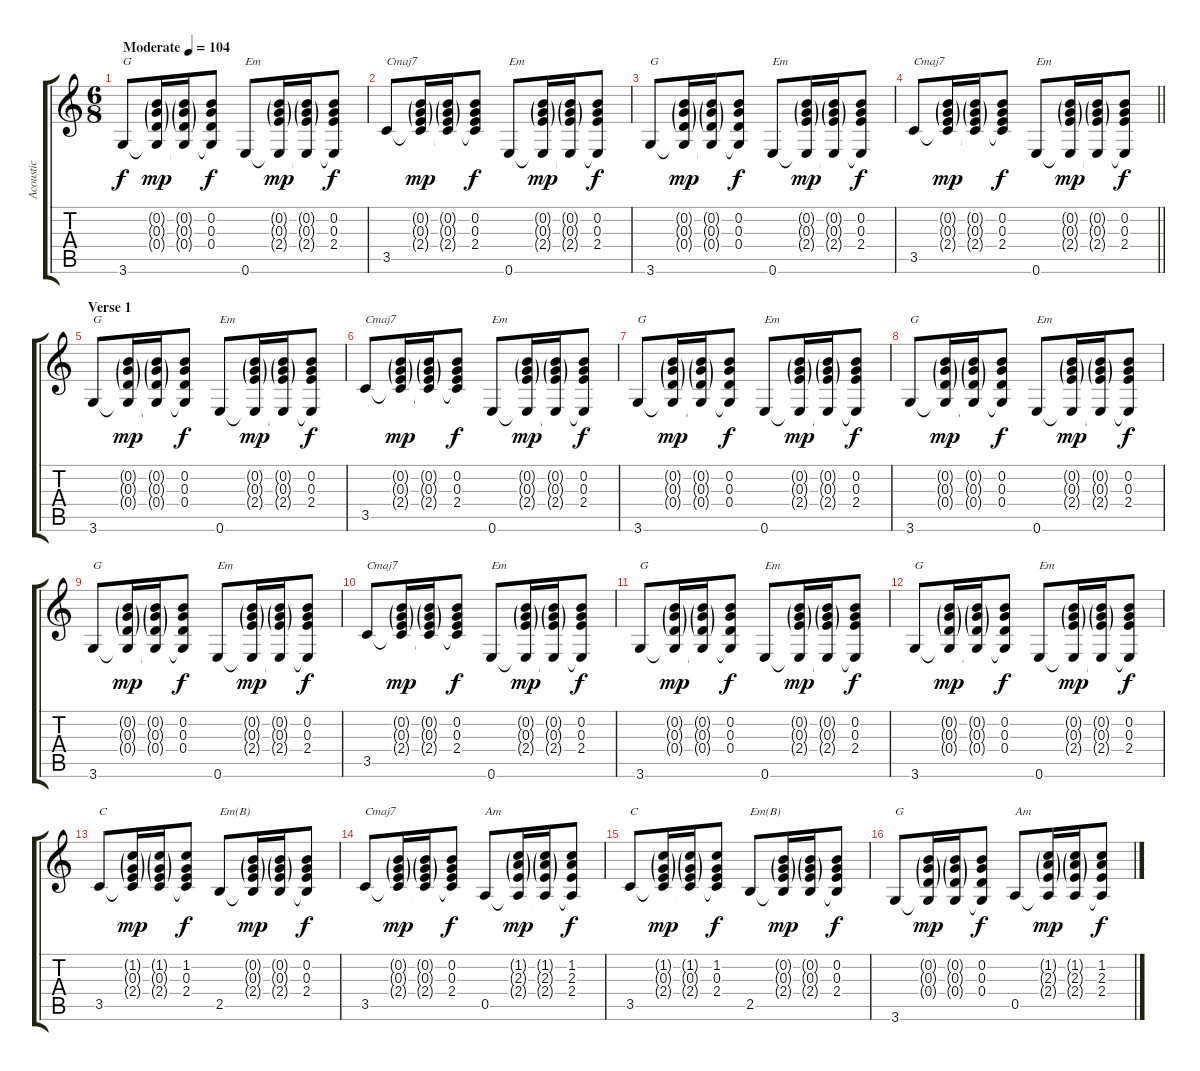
\track ("Acoustic" "Acoustic") {instrument acousticguitarsteel}
\staff {score tabs}
\tuning (E4 B3 G3 D3 A2 E2) {hide}
\ts (6 8)
\tempo (104 "Moderate")
\clef g2
\ks c
3.6.8{txt "G" dy f instrument acousticguitarsteel} (0.2{g} 0.3{g} 0.4{g} 3.6{t}).16{dy mp} (0.2{g} 0.3{g} 0.4{g} 3.6{t}).16 (0.2 0.3 0.4 3.6{t}).8{dy f} 0.6.8{txt "Em"} (0.2{g} 0.3{g} 2.4{g} 0.6{t}).16{dy mp} (0.2{g} 0.3{g} 2.4{g} 0.6{t}).16 (0.2 0.3 2.4 0.6{t}).8{dy f} |
3.5.8{txt "Cmaj7"} (0.2{g} 0.3{g} 2.4{g} 3.5{t}).16{dy mp} (0.2{g} 0.3{g} 2.4{g} 3.5{t}).16 (0.2 0.3 2.4 3.5{t}).8{dy f} 0.6.8{txt "Em"} (0.2{g} 0.3{g} 2.4{g} 0.6{t}).16{dy mp} (0.2{g} 0.3{g} 2.4{g} 0.6{t}).16 (0.2 0.3 2.4 0.6{t}).8{dy f} |
3.6.8{txt "G"} (0.2{g} 0.3{g} 0.4{g} 3.6{t}).16{dy mp} (0.2{g} 0.3{g} 0.4{g} 3.6{t}).16 (0.2 0.3 0.4 3.6{t}).8{dy f} 0.6.8{txt "Em"} (0.2{g} 0.3{g} 2.4{g} 0.6{t}).16{dy mp} (0.2{g} 0.3{g} 2.4{g} 0.6{t}).16 (0.2 0.3 2.4 0.6{t}).8{dy f} |
\barLineRight lightlight
3.5.8{txt "Cmaj7"} (0.2{g} 0.3{g} 2.4{g} 3.5{t}).16{dy mp} (0.2{g} 0.3{g} 2.4{g} 3.5{t}).16 (0.2 0.3 2.4 3.5{t}).8{dy f} 0.6.8{txt "Em"} (0.2{g} 0.3{g} 2.4{g} 0.6{t}).16{dy mp} (0.2{g} 0.3{g} 2.4{g} 0.6{t}).16 (0.2 0.3 2.4 0.6{t}).8{dy f} |
\section ("" "Verse 1")
3.6.8{txt "G"} (0.2{g} 0.3{g} 0.4{g} 3.6{t}).16{dy mp} (0.2{g} 0.3{g} 0.4{g} 3.6{t}).16 (0.2 0.3 0.4 3.6{t}).8{dy f} 0.6.8{txt "Em"} (0.2{g} 0.3{g} 2.4{g} 0.6{t}).16{dy mp} (0.2{g} 0.3{g} 2.4{g} 0.6{t}).16 (0.2 0.3 2.4 0.6{t}).8{dy f} |
3.5.8{txt "Cmaj7"} (0.2{g} 0.3{g} 2.4{g} 3.5{t}).16{dy mp} (0.2{g} 0.3{g} 2.4{g} 3.5{t}).16 (0.2 0.3 2.4 3.5{t}).8{dy f} 0.6.8{txt "Em"} (0.2{g} 0.3{g} 2.4{g} 0.6{t}).16{dy mp} (0.2{g} 0.3{g} 2.4{g} 0.6{t}).16 (0.2 0.3 2.4 0.6{t}).8{dy f} |
3.6.8{txt "G"} (0.2{g} 0.3{g} 0.4{g} 3.6{t}).16{dy mp} (0.2{g} 0.3{g} 0.4{g} 3.6{t}).16 (0.2 0.3 0.4 3.6{t}).8{dy f} 0.6.8{txt "Em"} (0.2{g} 0.3{g} 2.4{g} 0.6{t}).16{dy mp} (0.2{g} 0.3{g} 2.4{g} 0.6{t}).16 (0.2 0.3 2.4 0.6{t}).8{dy f} |
3.6.8{txt "G"} (0.2{g} 0.3{g} 0.4{g} 3.6{t}).16{dy mp} (0.2{g} 0.3{g} 0.4{g} 3.6{t}).16 (0.2 0.3 0.4 3.6{t}).8{dy f} 0.6.8{txt "Em"} (0.2{g} 0.3{g} 2.4{g} 0.6{t}).16{dy mp} (0.2{g} 0.3{g} 2.4{g} 0.6{t}).16 (0.2 0.3 2.4 0.6{t}).8{dy f} |
3.6.8{txt "G"} (0.2{g} 0.3{g} 0.4{g} 3.6{t}).16{dy mp} (0.2{g} 0.3{g} 0.4{g} 3.6{t}).16 (0.2 0.3 0.4 3.6{t}).8{dy f} 0.6.8{txt "Em"} (0.2{g} 0.3{g} 2.4{g} 0.6{t}).16{dy mp} (0.2{g} 0.3{g} 2.4{g} 0.6{t}).16 (0.2 0.3 2.4 0.6{t}).8{dy f} |
3.5.8{txt "Cmaj7"} (0.2{g} 0.3{g} 2.4{g} 3.5{t}).16{dy mp} (0.2{g} 0.3{g} 2.4{g} 3.5{t}).16 (0.2 0.3 2.4 3.5{t}).8{dy f} 0.6.8{txt "Em"} (0.2{g} 0.3{g} 2.4{g} 0.6{t}).16{dy mp} (0.2{g} 0.3{g} 2.4{g} 0.6{t}).16 (0.2 0.3 2.4 0.6{t}).8{dy f} |
3.6.8{txt "G"} (0.2{g} 0.3{g} 0.4{g} 3.6{t}).16{dy mp} (0.2{g} 0.3{g} 0.4{g} 3.6{t}).16 (0.2 0.3 0.4 3.6{t}).8{dy f} 0.6.8{txt "Em"} (0.2{g} 0.3{g} 2.4{g} 0.6{t}).16{dy mp} (0.2{g} 0.3{g} 2.4{g} 0.6{t}).16 (0.2 0.3 2.4 0.6{t}).8{dy f} |
3.6.8{txt "G"} (0.2{g} 0.3{g} 0.4{g} 3.6{t}).16{dy mp} (0.2{g} 0.3{g} 0.4{g} 3.6{t}).16 (0.2 0.3 0.4 3.6{t}).8{dy f} 0.6.8{txt "Em"} (0.2{g} 0.3{g} 2.4{g} 0.6{t}).16{dy mp} (0.2{g} 0.3{g} 2.4{g} 0.6{t}).16 (0.2 0.3 2.4 0.6{t}).8{dy f} |
3.5.8{txt "C"} (1.2{g} 0.3{g} 2.4{g} 3.5{t}).16{dy mp} (1.2{g} 0.3{g} 2.4{g} 3.5{t}).16 (1.2 0.3 2.4 3.5{t}).8{dy f} 2.5.8{txt "Em(B)"} (0.2{g} 0.3{g} 2.4{g} 2.5{t}).16{dy mp} (0.2{g} 0.3{g} 2.4{g} 2.5{t}).16 (0.2 0.3 2.4 2.5{t}).8{dy f} |
3.5.8{txt "Cmaj7"} (0.2{g} 0.3{g} 2.4{g} 3.5{t}).16{dy mp} (0.2{g} 0.3{g} 2.4{g} 3.5{t}).16 (0.2 0.3 2.4 3.5{t}).8{dy f} 0.5.8{txt "Am"} (1.2{g} 2.3{g} 2.4{g} 0.5{t}).16{dy mp} (1.2{g} 2.3{g} 2.4{g} 0.5{t}).16 (1.2 2.3 2.4 0.5{t}).8{dy f} |
3.5.8{txt "C"} (1.2{g} 0.3{g} 2.4{g} 3.5{t}).16{dy mp} (1.2{g} 0.3{g} 2.4{g} 3.5{t}).16 (1.2 0.3 2.4 3.5{t}).8{dy f} 2.5.8{txt "Em(B)"} (0.2{g} 0.3{g} 2.4{g} 2.5{t}).16{dy mp} (0.2{g} 0.3{g} 2.4{g} 2.5{t}).16 (0.2 0.3 2.4 2.5{t}).8{dy f} |
3.6.8{txt "G"} (0.2{g} 0.3{g} 0.4{g} 3.6{t}).16{dy mp} (0.2{g} 0.3{g} 0.4{g} 3.6{t}).16 (0.2 0.3 0.4 3.6{t}).8{dy f} 0.5.8{txt "Am"} (1.2{g} 2.3{g} 2.4{g} 0.5{t}).16{dy mp} (1.2{g} 2.3{g} 2.4{g} 0.5{t}).16 (1.2 2.3 2.4 0.5{t}).8{dy f}
